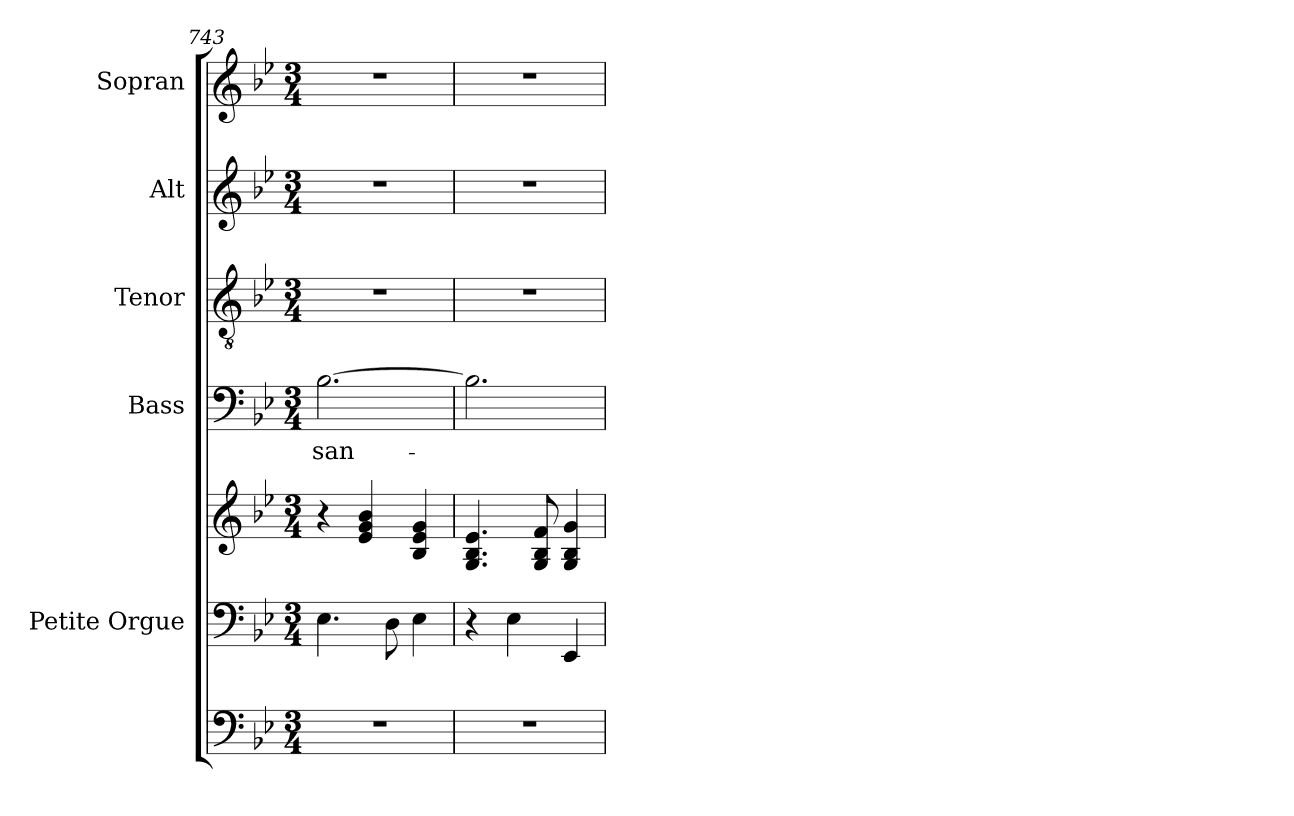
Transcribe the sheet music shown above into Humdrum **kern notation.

**kern	**kern	**kern	**kern	**text	**kern	**kern	**kern
*part6	*part5	*part5	*part4	*part4	*part3	*part2	*part1
*staff7	*staff6	*staff5	*staff4	*staff4	*staff3	*staff2	*staff1
*	*I"Petite Orgue	*	*I"Bass	*	*I"Tenor	*I"Alt	*I"Sopran
*	*I'Org. 1	*	*I'B.	*	*I'T.	*I'A.	*I'S.
!!LO:LB:g=z
*clefF4	*clefF4	*clefG2	*clefF4	*	*clefGv2	*clefG2	*clefG2
*k[b-e-]	*k[b-e-]	*k[b-e-]	*k[b-e-]	*	*k[b-e-]	*k[b-e-]	*k[b-e-]
*B-:	*B-:	*B-:	*B-:	*	*B-:	*B-:	*B-:
*M3/4	*M3/4	*M3/4	*M3/4	*	*M3/4	*M3/4	*M3/4
=743	=743	=743	=743	=743	=743	=743	=743
!	!	!	!	!LO:LY:b	!	!	!
2.r	4.E-\	4r	[2.B-\	-san-	2.r	2.r	2.r
.	.	4e-/ 4g/ 4b-/	.	.	.	.	.
.	8D\	.	.	.	.	.	.
.	4E-\	4B-/ 4e-/ 4g/	.	.	.	.	.
=744	=744	=744	=744	=744	=744	=744	=744
2.r	4r	4.G/ 4.B-/ 4.e-/	2.B-\]	.	2.r	2.r	2.r
.	4E-\	.	.	.	.	.	.
.	.	8G/ 8B-/ 8f/	.	.	.	.	.
.	4EE-/	4G/ 4B-/ 4g/	.	.	.	.	.
=	=	=	=	=	=	=	=
*-	*-	*-	*-	*-	*-	*-	*-
